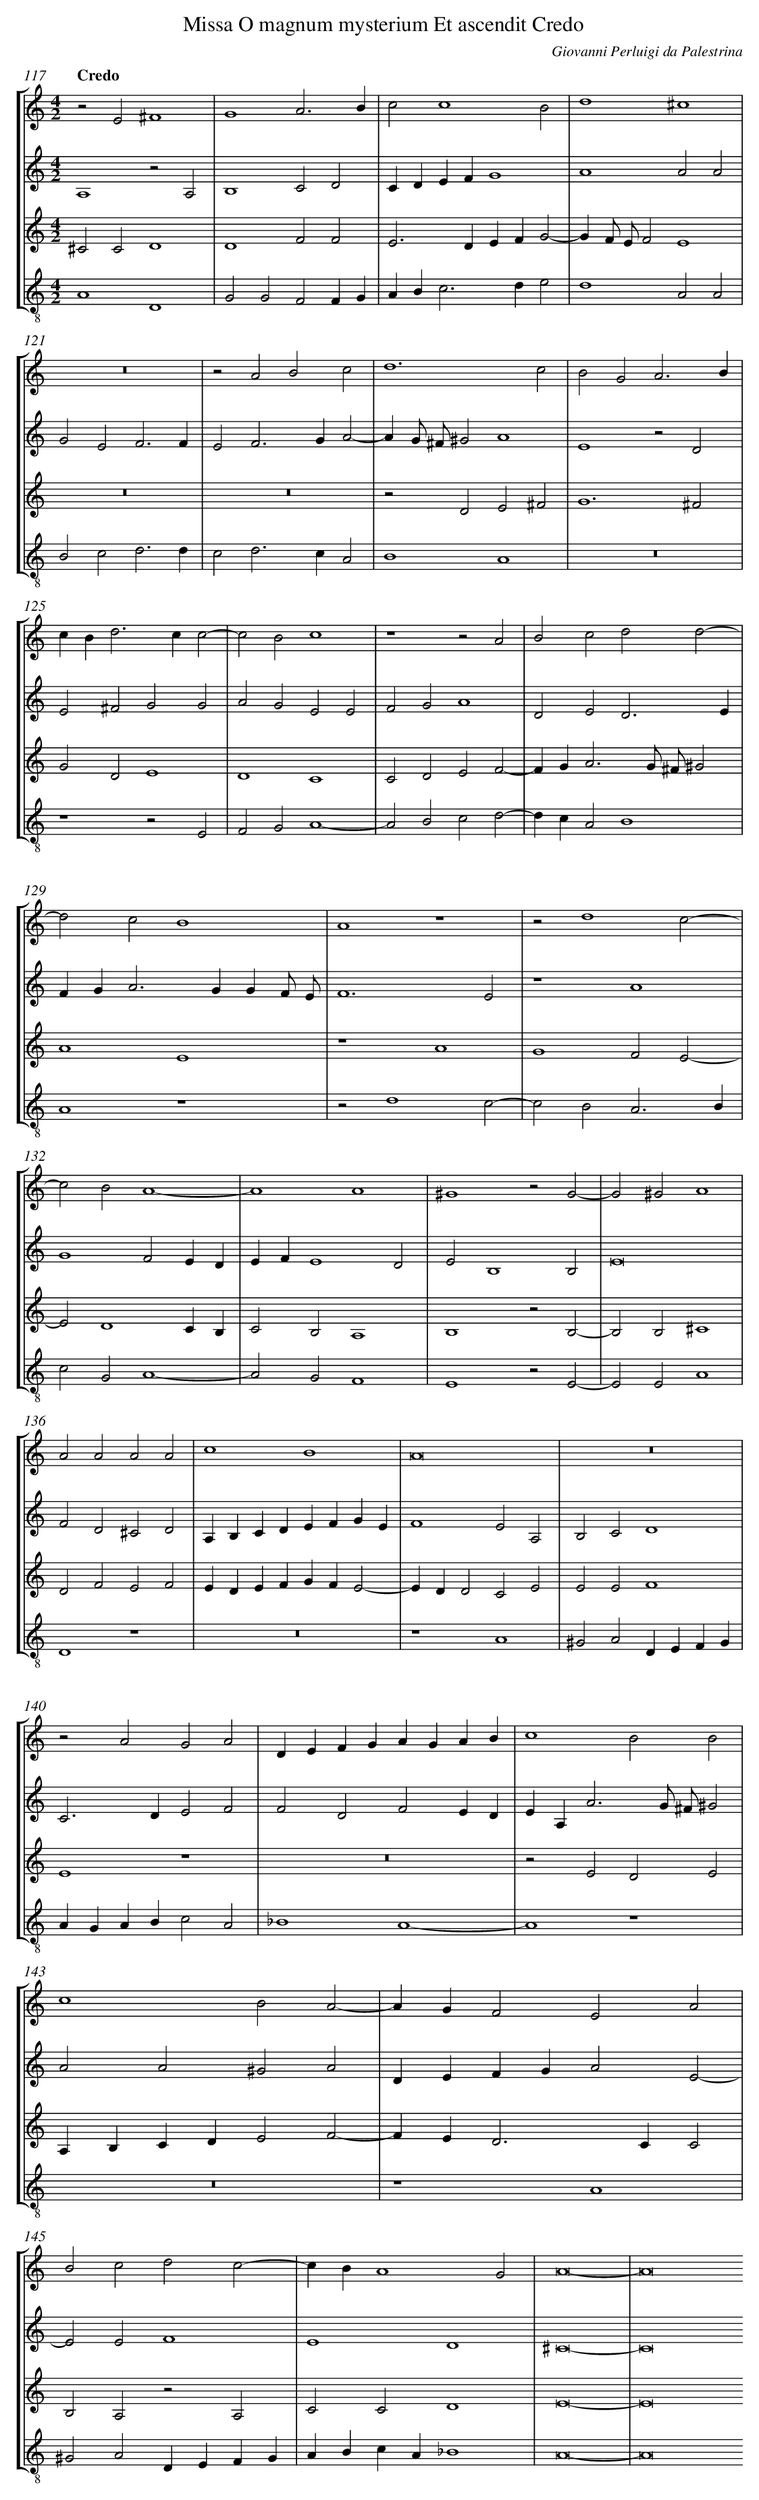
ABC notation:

X:1
T: Missa O magnum mysterium Et ascendit Credo
C: Giovanni Perluigi da Palestrina
L: 1/4
M: 4/2
Q: "Credo"
%%staves [1 2 3 4]
V: 1 clef=treble
V: 2 clef=treble
V: 3 clef=treble
V: 4 clef=treble-8
K: C
[V:1] z2E2^F4 |
[V:2] A,4z2A,2 |
[V:3] ^C2C2D4 |
[V:4] A4D4 |
[V:1] G4A3B |
[V:2] B,4C2D2 |
[V:3] D4F2F2 |
[V:4] G2G2F2FG |
[V:1] c2c4B2 |
[V:2] CDEFG4 |
[V:3] E2>D2EFG2- |
[V:4] AB2<c2de2 |
[V:1] d4^c4 |
[V:2] A4A2A2 |
[V:3] GF/ E/F2E4 |
[V:4] d4A2A2 |
[V:1] z8 |
[V:2] G2E2F3F |
[V:3] z8 |
[V:4] B2c2d3d |
[V:1] z2A2B2c2 |
[V:2] E2F2>G2A2- |
[V:3] z8 |
[V:4] c2d2>c2A2 |
[V:1] d6c2 |
[V:2] AG/ ^F/^G2A4 |
[V:3] z2D2E2^F2 |
[V:4] B4A4 |
[V:1] B2G2A3B |
[V:2] E4z2D2 |
[V:3] G6^F2 |
[V:4] z8 |
[V:1] cB2<d2cc2- |
[V:2] E2^F2G2G2 |
[V:3] G2D2E4 |
[V:4] z4z2E2 |
[V:1] c2B2c4 |
[V:2] A2G2E2E2 |
[V:3] D4C4 |
[V:4] F2G2A4- |
[V:1] z4z2A2 |
[V:2] F2G2A4 |
[V:3] C2D2E2F2- |
[V:4] A2B2c2d2- |
[V:1] B2c2d2d2- |
[V:2] D2E2D3E |
[V:3] FG2<A2G/ ^F/^G2 |
[V:4] dcA2B4 |
[V:1] d2c2B4 |
[V:2] FG2<A2GGF/ E/ |
[V:3] A4E4 |
[V:4] A4z4 |
[V:1] A4z4 |
[V:2] F6E2 |
[V:3] z4A4 |
[V:4] z2d4c2- |
[V:1] z2d4c2- |
[V:2] z4A4 |
[V:3] G4F2E2- |
[V:4] c2B2A3B |
[V:1] c2B2A4- |
[V:2] G4F2ED |
[V:3] E2D4CB, |
[V:4] c2G2A4- |
[V:1] A4A4 |
[V:2] EFE4D2 |
[V:3] C2B,2A,4 |
[V:4] A2G2F4 |
[V:1] ^G4z2G2- |
[V:2] E2B,4B,2 |
[V:3] B,4z2B,2- |
[V:4] E4z2E2- |
[V:1] G2^G2A4 |
[V:2] E8 |
[V:3] B,2B,2^C4 |
[V:4] E2E2A4 |
[V:1] A2A2A2A2 |
[V:2] F2D2^C2D2 |
[V:3] D2F2E2F2 |
[V:4] D4z4 |
[V:1] c4B4 |
[V:2] A,B,CDEFGE |
[V:3] EDEFGFE2- |
[V:4] z8 |
[V:1] A8 |
[V:2] F4E2A,2 |
[V:3] EDD2C2E2 |
[V:4] z4A4 |
[V:1] z8 |
[V:2] B,2C2D4 |
[V:3] E2E2F4 |
[V:4] ^G2A2DEFG |
[V:1] z2A2G2A2 |
[V:2] C2>D2E2F2 |
[V:3] E4z4 |
[V:4] AGABc2A2 |
[V:1] DEFGAGAB |
[V:2] F2D2F2ED |
[V:3] z8 |
[V:4] _B4A4- |
[V:1] c4B2B2 |
[V:2] EA,2<A2G/ ^F/^G2 |
[V:3] z2E2D2E2 |
[V:4] A4z4 |
[V:1] c4B2A2- |
[V:2] A2A2^G2A2 |
[V:3] A,B,CDE2F2- |
[V:4] z8 |
[V:1] AGF2E2A2 |
[V:2] DEFGA2E2- |
[V:3] FE2<D2CC2 |
[V:4] z4A4 |
[V:1] B2c2d2c2- |
[V:2] E2E2F4 |
[V:3] B,2A,2z2A,2 |
[V:4] ^G2A2DEFG |
[V:1] cBA4G2 |
[V:2] E4D4 |
[V:3] C2C2D4 |
[V:4] ABcA_B4 |
[V:1] A8- |
[V:2] ^C8- |
[V:3] E8- |
[V:4] A8- |
[V:1] A8
[V:2] C8
[V:3] E8
[V:4] A8
